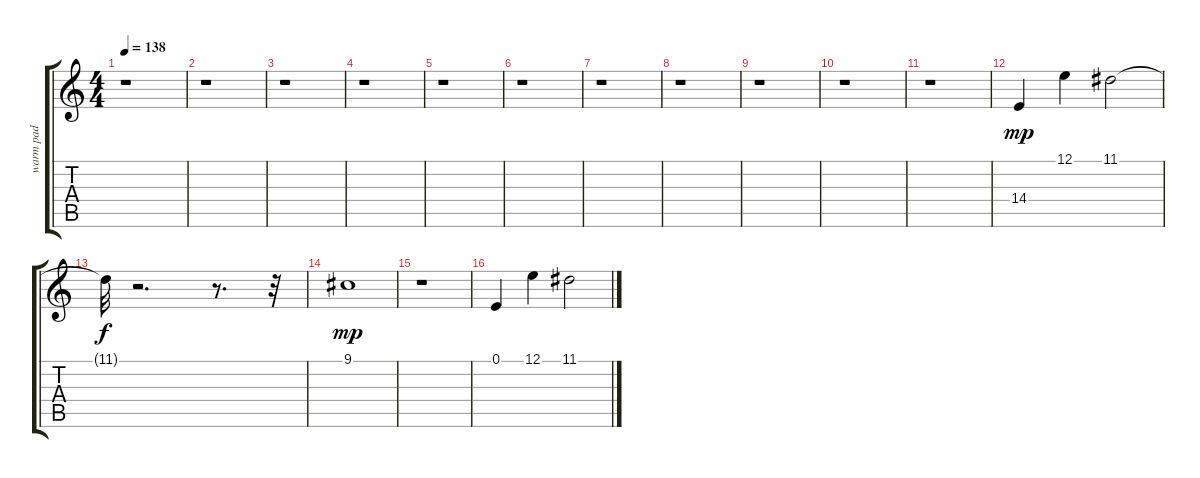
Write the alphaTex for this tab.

\track ("warm pad" "warm pad") {instrument pad2warm}
\staff {score tabs}
\tuning (E4 B3 G3 D3 A2 E2) {hide}
\ts (4 4)
\tempo 138
\clef g2
\ks c
r.1{dy mp} |
r.1 |
r.1 |
r.1 |
r.1 |
r.1 |
r.1 |
r.1 |
r.1 |
r.1 |
r.1 |
14.4.4 12.1.4 11.1.2 |
11.1{t}.32{dy f} r.2{d} r.8{d} r.32 |
9.1.1{dy mp} |
r.1 |
0.1.4 12.1.4 11.1.2
